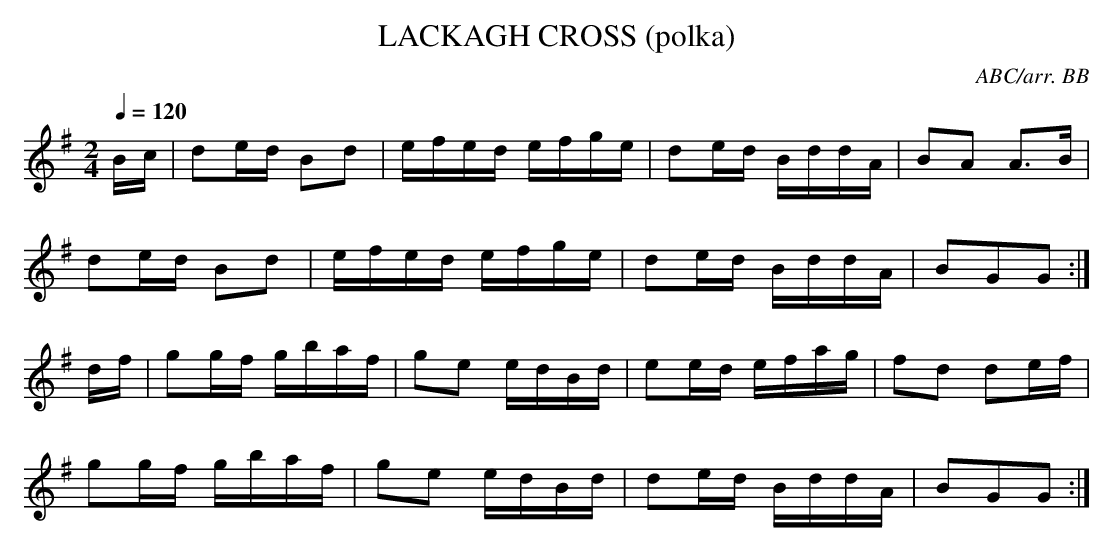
X:1
T:LACKAGH CROSS (polka)
C:ABC/arr. BB
L:1/16
M:2/4
Q:1/4=120
K:G
Bc|d2ed B2d2|efed efge|d2ed BddA|B2A2 A3B|
d2ed B2d2|efed efge|d2ed BddA|B2G2G2:|
df|g2gf gbaf|g2e2 edBd|e2ed efag|f2d2 d2ef|
g2gf gbaf|g2e2 edBd|d2ed BddA|B2G2G2:|
